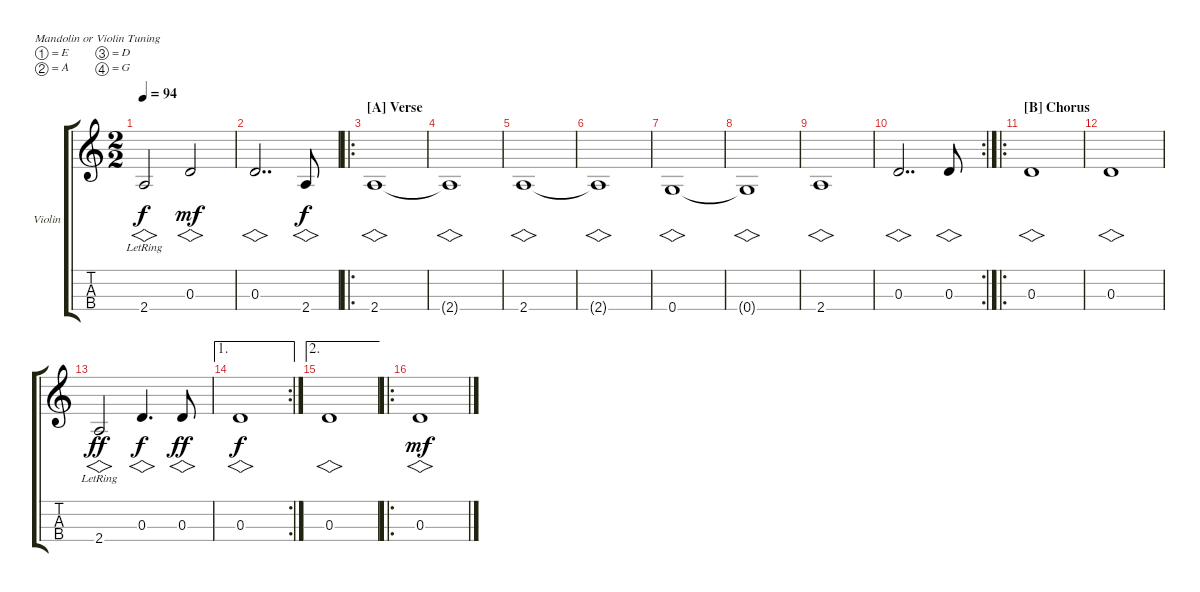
\bracketExtendMode groupsimilarinstruments
\firstSystemTrackNameOrientation horizontal
\otherSystemsTrackNameOrientation horizontal
\track ("Violin" "Violin") {instrument violin}
\staff {score tabs}
\tuning (E5 A4 D4 G3)
\ts (2 2)
\tempo 94
\clef g2
\ks c
2.4{lr}.2{vs dy f} 0.3.2{vs dy mf} |
0.3.2{vs dd} 2.4.8{vs dy f} |
\ro
\section ("A" "Verse")
2.4.1{vs} |
2.4{t}.1{vs} |
2.4.1{vs} |
2.4{t}.1{vs} |
0.4.1{vs} |
0.4{t}.1{vs} |
2.4.1{vs} |
\rc 2
0.3.2{vs dd} 0.3.8{vs} |
\ro
\section ("B" "Chorus")
0.3.1{vs} |
0.3.1{vs} |
2.4{lr}.2{vs dy ff} 0.3.4{vs d dy f} 0.3.8{vs dy ff} |
\ae 1
\rc 2
0.3.1{vs dy f} |
\ae 2
0.3.1{vs} |
\ro
0.3.1{vs dy mf}
